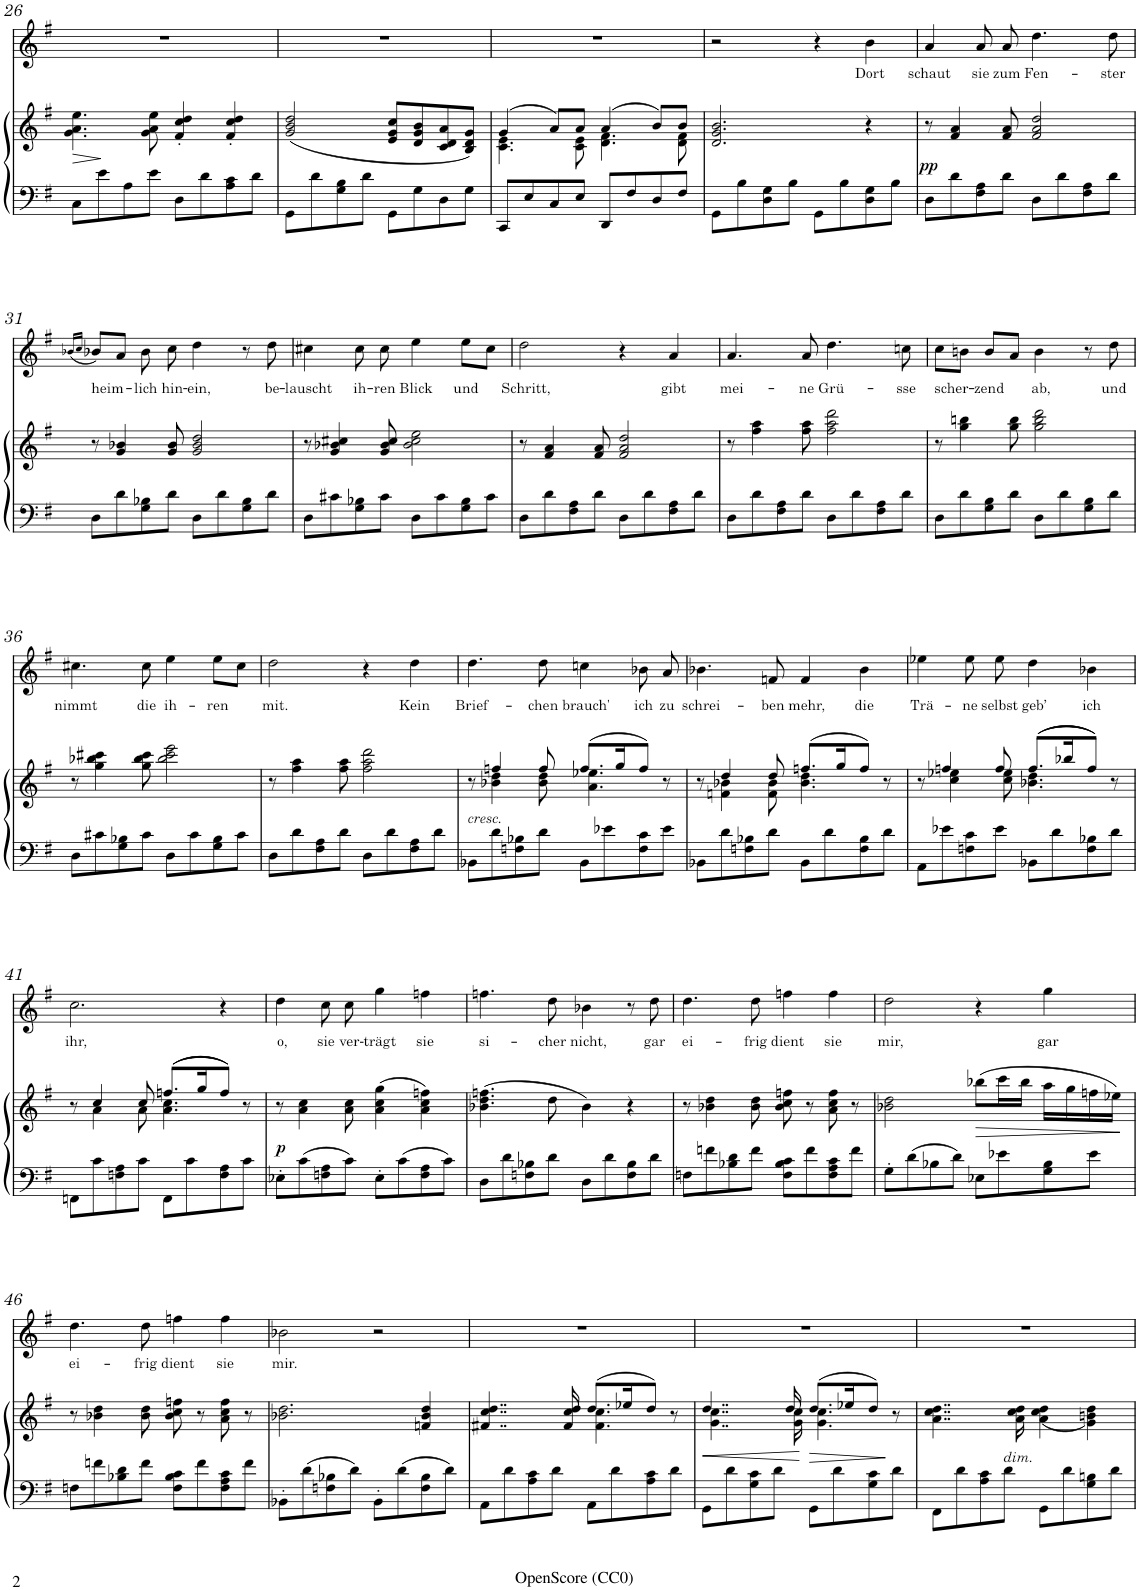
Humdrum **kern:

**kern	**kern	**dynam	**kern	**text
*part2	*part2	*part2	*part1	*part1
*staff3	*staff2	*staff2/3	*staff1	*staff1
*I"Piano	*	*	*I"Voice	*
*I'Pno	*	*	*	*
!!LO:PB:g=z
*clefF4	*clefG2	*	*clefG2	*
*k[f#]	*k[f#]	*	*k[f#]	*
*M2/2	*M2/2	*	*M2/2	*
*met(c|)	*met(c|)	*	*met(c|)	*
=26	=26	=26	=26	=26
8C\L	4.g\ 4.a\ 4.ee\	.	1r	.
8e\	.	.	.	.
8A\	.	.	.	.
8e\J	8g\ 8a\ 8ee\	.	.	.
8D\L	4f#/' 4cc/' 4dd/'	.	.	.
8d\	.	.	.	.
8A\ 8c\	4f#/' 4cc/' 4dd/'	.	.	.
8d\J	.	.	.	.
=27	=27	=27	=27	=27
8GG\L	(<2g/ 2b/ 2dd/	.	1r	.
8d\	.	.	.	.
8G\ 8B\	.	.	.	.
8d\J	.	.	.	.
8GG\L	8e/ 8g/ 8cc/L	.	.	.
8G\	8d/ 8g/ 8b/	.	.	.
8D\	8c/ 8d/ 8a/	.	.	.
8G\J	8B/ 8d/ 8g/J)	.	.	.
=28	=28	=28	=28	=28
*	*^	*	*	*
8CC/L	(4g/	4.c\ 4.e\	.	1r	.
8E/	.	.	.	.	.
8C/	8a/L)	.	.	.	.
8E/J	8a/J	8c\ 8e\	.	.	.
8DD/L	(4a/	4.d\ 4.f#\	.	.	.
8F#/	.	.	.	.	.
8D/	8b/L)	.	.	.	.
8F#/J	8b/J	8d\ 8f#\	.	.	.
*	*v	*v	*	*	*
=29	=29	=29	=29	=29
8GG\L	2.d/ 2.g/ 2.b/	.	2r	.
8B\	.	.	.	.
8D\ 8G\	.	.	.	.
8B\J	.	.	.	.
8GG\L	.	.	4r	.
8B\	.	.	.	.
!	!	!	!	!LO:LY:b
8D\ 8G\	4r	.	4b\	Dort
8B\J	.	.	.	.
=30	=30	=30	=30	=30
!	!	!LO:DY:a=2	!	!LO:LY:b
8D\L	8r	pp	4a/	schaut
8d\	4f#/ 4a/	.	.	.
!	!	!	!	!LO:LY:b
8F#\ 8A\	.	.	8a/	sie
!	!	!	!	!LO:LY:b
8d\J	8f#/ 8a/	.	8a/	zum
!	!	!	!	!LO:LY:b
8D\L	2f#/ 2a/ 2dd/	.	4.dd\	Fen-
8d\	.	.	.	.
8F#\ 8A\	.	.	.	.
!	!	!	!	!LO:LY:b
8d\J	.	.	8dd\	-ster
!!LO:LB:g=z
=31	=31	=31	=31	=31
.	.	.	(16qb-X/LL	.
.	.	.	16qcc/JJ	.
!	!	!	!	!LO:LY:b
8D\L	8r	.	8b-X/L)	heim-
8d\	4g/ 4b-X/	.	8a/J	.
!	!	!	!	!LO:LY:b
8G\ 8B-X\	.	.	8b-\	-lich
!	!	!	!	!LO:LY:b
8d\J	8g/ 8b-/	.	8cc\	hin-
!	!	!	!	!LO:LY:b
8D\L	2g/ 2b-/ 2dd/	.	4dd\	-ein,
8d\	.	.	.	.
8G\ 8B-\	.	.	8r	.
!	!	!	!	!LO:LY:b
8d\J	.	.	8dd\	be-
=32	=32	=32	=32	=32
!	!	!	!	!LO:LY:b
8D\L	8r	.	4cc#X\	-lauscht
8c#X\	4g/ 4b-X/ 4cc#X/	.	.	.
!	!	!	!	!LO:LY:b
8G\ 8B-X\	.	.	8cc#\	ih-
!	!	!	!	!LO:LY:b
8c#\J	8g/ 8b-/ 8cc#/	.	8cc#\	-ren
!	!	!	!	!LO:LY:b
8D\L	2b-\ 2cc#\ 2ee\	.	4ee\	Blick
8c#\	.	.	.	.
!	!	!	!	!LO:LY:b
8G\ 8B-\	.	.	8ee\L	und
8c#\J	.	.	8cc#\J	.
=33	=33	=33	=33	=33
!	!	!	!	!LO:LY:b
8D\L	8r	.	2dd\	Schritt,
8d\	4f#/ 4a/	.	.	.
8F#\ 8A\	.	.	.	.
8d\J	8f#/ 8a/	.	.	.
8D\L	2f#/ 2a/ 2dd/	.	4r	.
8d\	.	.	.	.
!	!	!	!	!LO:LY:b
8F#\ 8A\	.	.	4a/	gibt
8d\J	.	.	.	.
=34	=34	=34	=34	=34
!	!	!	!	!LO:LY:b
8D\L	8r	.	4.a/	mei-
8d\	4ff#\ 4aa\	.	.	.
8F#\ 8A\	.	.	.	.
!	!	!	!	!LO:LY:b
8d\J	8ff#\ 8aa\	.	8a/	-ne
!	!	!	!	!LO:LY:b
8D\L	2ff#\ 2aa\ 2ddd\	.	4.dd\	Grü-
8d\	.	.	.	.
8F#\ 8A\	.	.	.	.
!	!	!	!	!LO:LY:b
8d\J	.	.	8ccn\	-sse
=35	=35	=35	=35	=35
!	!	!	!	!LO:LY:b
8D\L	8r	.	8cc\L	scher-
8d\	4gg\ 4bbn\	.	8bn\J	.
!	!	!	!	!LO:LY:b
8G\ 8B\	.	.	8b/L	zend
8d\J	8gg\ 8bb\	.	8a/J	.
!	!	!	!	!LO:LY:b
8D\L	2gg\ 2bb\ 2ddd\	.	4b\	ab,
8d\	.	.	.	.
8G\ 8B\	.	.	8r	.
!	!	!	!	!LO:LY:b
8d\J	.	.	8dd\	und
!!LO:LB:g=z
=36	=36	=36	=36	=36
!	!	!	!	!LO:LY:b
8D\L	8r	.	4.cc#X\	nimmt
8c#X\	4gg\ 4bb-X\ 4ccc#X\	.	.	.
8G\ 8B-X\	.	.	.	.
!	!	!	!	!LO:LY:b
8c#\J	8gg\ 8bb-\ 8ccc#\	.	8cc#\	die
!	!	!	!	!LO:LY:b
8D\L	2bb-\ 2ccc#\ 2eee\	.	4ee\	ih-
8c#\	.	.	.	.
!	!	!	!	!LO:LY:b
8G\ 8B-\	.	.	8ee\L	-ren
8c#\J	.	.	8cc#\J	.
=37	=37	=37	=37	=37
!	!	!	!	!LO:LY:b
8D\L	8r	.	2dd\	mit.
8d\	4ff#\ 4aa\	.	.	.
8F#\ 8A\	.	.	.	.
8d\J	8ff#\ 8aa\	.	.	.
8D\L	2ff#\ 2aa\ 2ddd\	.	4r	.
8d\	.	.	.	.
!	!	!	!	!LO:LY:b
8F#\ 8A\	.	.	4dd\	Kein
8d\J	.	.	.	.
=38	=38	=38	=38	=38
*	*^	*	*	*
!LO:TX:a:i:t=cresc.	!	!	!	!	!
!	!	!	!	!	!LO:LY:b
8BB-X\L	8r	8ryy	.	4.dd\	Brief-
8d\	4ffn/	4b-X\ 4dd\	.	.	.
8Fn\ 8B-X\	.	.	.	.	.
!	!	!	!	!	!LO:LY:b
8d\J	8ff/	8b-\ 8dd\	.	8dd\	-chen
!	!	!	!	!	!LO:LY:b
8BB-\L	(8.ff/L	4.a\ 4.ee-X\	.	4ccn\	brauch'
8e-X\	.	.	.	.	.
.	16gg/K	.	.	.	.
!	!	!	!	!	!LO:LY:b
8F\ 8c\	8ff/J)	.	.	8b-X\	ich
!	!	!	!	!	!LO:LY:b
8e-\J	8r	8ryy	.	8a/	zu
=39	=39	=39	=39	=39	=39
!	!	!	!	!	!LO:LY:b
8BB-X\L	8r	8ryy	.	4.b-X\	schrei-
8d\	4dd/	4fn\ 4b-X\	.	.	.
8Fn\ 8B-X\	.	.	.	.	.
!	!	!	!	!	!LO:LY:b
8d\J	8dd/	8f\ 8b-\	.	8fn/	-ben
!	!	!	!	!	!LO:LY:b
8BB-\L	(8.ffn/L	4.b-\ 4.dd\	.	4f/	mehr,
8d\	.	.	.	.	.
.	16gg/K	.	.	.	.
!	!	!	!	!	!LO:LY:b
8F\ 8B-\	8ff/J)	.	.	4b-\	die
8d\J	8r	8ryy	.	.	.
=40	=40	=40	=40	=40	=40
!	!	!	!	!	!LO:LY:b
8AA\L	8r	8ryy	.	4ee-X\	Trä-
8e-X\	4ffn/	4cc\ 4ee-X\	.	.	.
!	!	!	!	!	!LO:LY:b
8Fn\ 8c\	.	.	.	8ee-\	-ne
!	!	!	!	!	!LO:LY:b
8e-\J	8ff/	8cc\ 8ee-\	.	8ee-\	selbst
!	!	!	!	!	!LO:LY:b
8BB-X\L	((8.ff/L	4.b-X\ 4.dd\	.	4dd\	geb’
8d\	.	.	.	.	.
.	16bb-X/K	.	.	.	.
!	!	!	!	!	!LO:LY:b
8F\ 8B-X\	8ff/J))	.	.	4b-X\	ich
8d\J	8r	8ryy	.	.	.
!!LO:LB:g=z
=41	=41	=41	=41	=41	=41
!	!	!	!	!	!LO:LY:b
8FFn\L	8r	8ryy	.	2.cc\	ihr,
8c\	4cc/	4a\	.	.	.
8Fn\ 8A\	.	.	.	.	.
8c\J	8cc/	8a\	.	.	.
8FF\L	((8.ffn/L	4.a\ 4.cc\	.	.	.
8c\	.	.	.	.	.
.	16gg/K	.	.	.	.
8F\ 8A\	8ff/J))	.	.	4r	.
8c\J	8r	8ryy	.	.	.
=42	=42	=42	=42	=42	=42
!	!	!	!LO:DY:a=2	!	!LO:LY:b
*	*v	*v	*	*	*
8E-X'\L	8r	p	4dd\	o,
8c\	4a\ 4cc\	.	.	.
!	!	!	!	!LO:LY:b
8Fn\ 8A\	.	.	8cc\	sie
!	!	!	!	!LO:LY:b
8c\J	8a\ 8cc\	.	8cc\	ver-
!	!	!	!	!LO:LY:b
8E-'\L	(4a\ 4cc\ 4gg\	.	4gg\	-trägt
8c\	.	.	.	.
!	!	!	!	!LO:LY:b
8F\ 8A\	4a\ 4cc\ 4ffn\)	.	4ffn\	sie
8c\J	.	.	.	.
=43	=43	=43	=43	=43
!	!	!	!	!LO:LY:b
8D\L	(4.b-X\ 4.dd\ 4.ffn\	.	4.ffn\	si-
8d\	.	.	.	.
8Fn\ 8B-X\	.	.	.	.
!	!	!	!	!LO:LY:b
8d\J	8dd\	.	8dd\	-cher
!	!	!	!	!LO:LY:b
8D\L	4b-\)	.	4b-X\	nicht,
8d\	.	.	.	.
8F\ 8B-\	4r	.	8r	.
!	!	!	!	!LO:LY:b
8d\J	.	.	8dd\	gar
=44	=44	=44	=44	=44
!	!	!	!	!LO:LY:b
8Fn\L	8r	.	4.dd\	ei-
8fn\	4b-X\ 4dd\	.	.	.
8B-X\ 8d\	.	.	.	.
!	!	!	!	!LO:LY:b
8f\J	8b-\ 8dd\	.	8dd\	-frig
!	!	!	!	!LO:LY:b
8F\ 8B-\ 8c\L	8b-\ 8cc\ 8ffn\	.	4ffn\	dient
8f\	8r	.	.	.
!	!	!	!	!LO:LY:b
8F\ 8A\ 8c\	8a\ 8cc\ 8ff\	.	4ff\	sie
8f\J	8r	.	.	.
=45	=45	=45	=45	=45
!	!	!	!	!LO:LY:b
8G'\L	2b-X\ 2dd\	.	2dd\	mir,
8d\	.	.	.	.
8B-X\	.	.	.	.
8d\J	.	.	.	.
!	!	!LO:HP:b	!	!
8E-X\L	(8bb-X\L	>	4r	.
8e-X\	16ccc\L	.	.	.
.	16bb-\JJ	.	.	.
!	!	!	!	!LO:LY:b
8G\ 8B-\	16aa\LL	.	4gg\	gar
.	16gg\	.	.	.
8e-\J	16ffn\	.	.	.
.	16ee-X\JJ)	.	.	.
.	.	]	.	.
!!LO:LB:g=z
=46	=46	=46	=46	=46
!	!	!	!	!LO:LY:b
8Fn\L	8r	.	4.dd\	ei-
8fn\	4b-X\ 4dd\	.	.	.
8B-X\ 8d\	.	.	.	.
!	!	!	!	!LO:LY:b
8f\J	8b-\ 8dd\	.	8dd\	-frig
!	!	!	!	!LO:LY:b
8F\ 8B-\ 8c\L	8b-\ 8cc\ 8ffn\	.	4ffn\	dient
8f\	8r	.	.	.
!	!	!	!	!LO:LY:b
8F\ 8A\ 8c\	8a\ 8cc\ 8ff\	.	4ff\	sie
8f\J	8r	.	.	.
=47	=47	=47	=47	=47
!	!	!	!	!LO:LY:b
8BB-X'\L	2.b-X\ 2.dd\	.	2b-X\	mir.
8d\	.	.	.	.
8Fn\ 8B-X\	.	.	.	.
8d\J	.	.	.	.
8BB-'\L	.	.	2r	.
8d\	.	.	.	.
8F\ 8B-\	4fn/ 4b-/ 4dd/	.	.	.
8d\J	.	.	.	.
=48	=48	=48	=48	=48
*	*^	*	*	*
8AA\L	4..f#X/ 4..cc/ 4..dd/	2ryy	.	1r	.
8d\	.	.	.	.	.
8A\ 8c\	.	.	.	.	.
8d\J	.	.	.	.	.
.	16f#/ 16cc/ 16dd/	.	.	.	.
8AA\L	(8.dd/L	4.f#\ 4.cc\	.	.	.
8d\	.	.	.	.	.
.	16ee-X/K	.	.	.	.
8A\ 8c\	8dd/J)	.	.	.	.
8d\J	8r	8ryy	.	.	.
=49	=49	=49	=49	=49	=49
!	!	!	!LO:HP:b	!	!
8GG\L	4..dd/	4..g\ 4..cc\	<	1r	.
8d\	.	.	.	.	.
8G\ 8c\	.	.	.	.	.
8d\J	.	.	.	.	.
.	16dd/	16g\ 16cc\	.	.	.
!	!	!	!LO:HP:n=1:b	!	!
8GG\L	(8.dd/L	4.g\ 4.cc\	[ >	.	.
8d\	.	.	.	.	.
.	16ee-X/K	.	.	.	.
8G\ 8c\	8dd/J)	.	.	.	.
8d\J	8r	8ryy	]	.	.
*	*v	*v	*	*	*
=50	=50	=50	=50	=50
8FF#\L	4..a\ 4..cc\ 4..dd\	.	1r	.
8d\	.	.	.	.
8A\ 8c\	.	.	.	.
!LO:TX:a:i:t=dim.	!	!	!	!
8d\J	.	.	.	.
.	16a\ 16cc\ 16dd\	.	.	.
8GG\L	(<4a\ 4cc\ 4dd\	.	.	.
8d\	.	.	.	.
8G\ 8Bn\	4g\ 4bn\ 4dd\)	.	.	.
8d\J	.	.	.	.
=	=	=	=	=
*-	*-	*-	*-	*-
